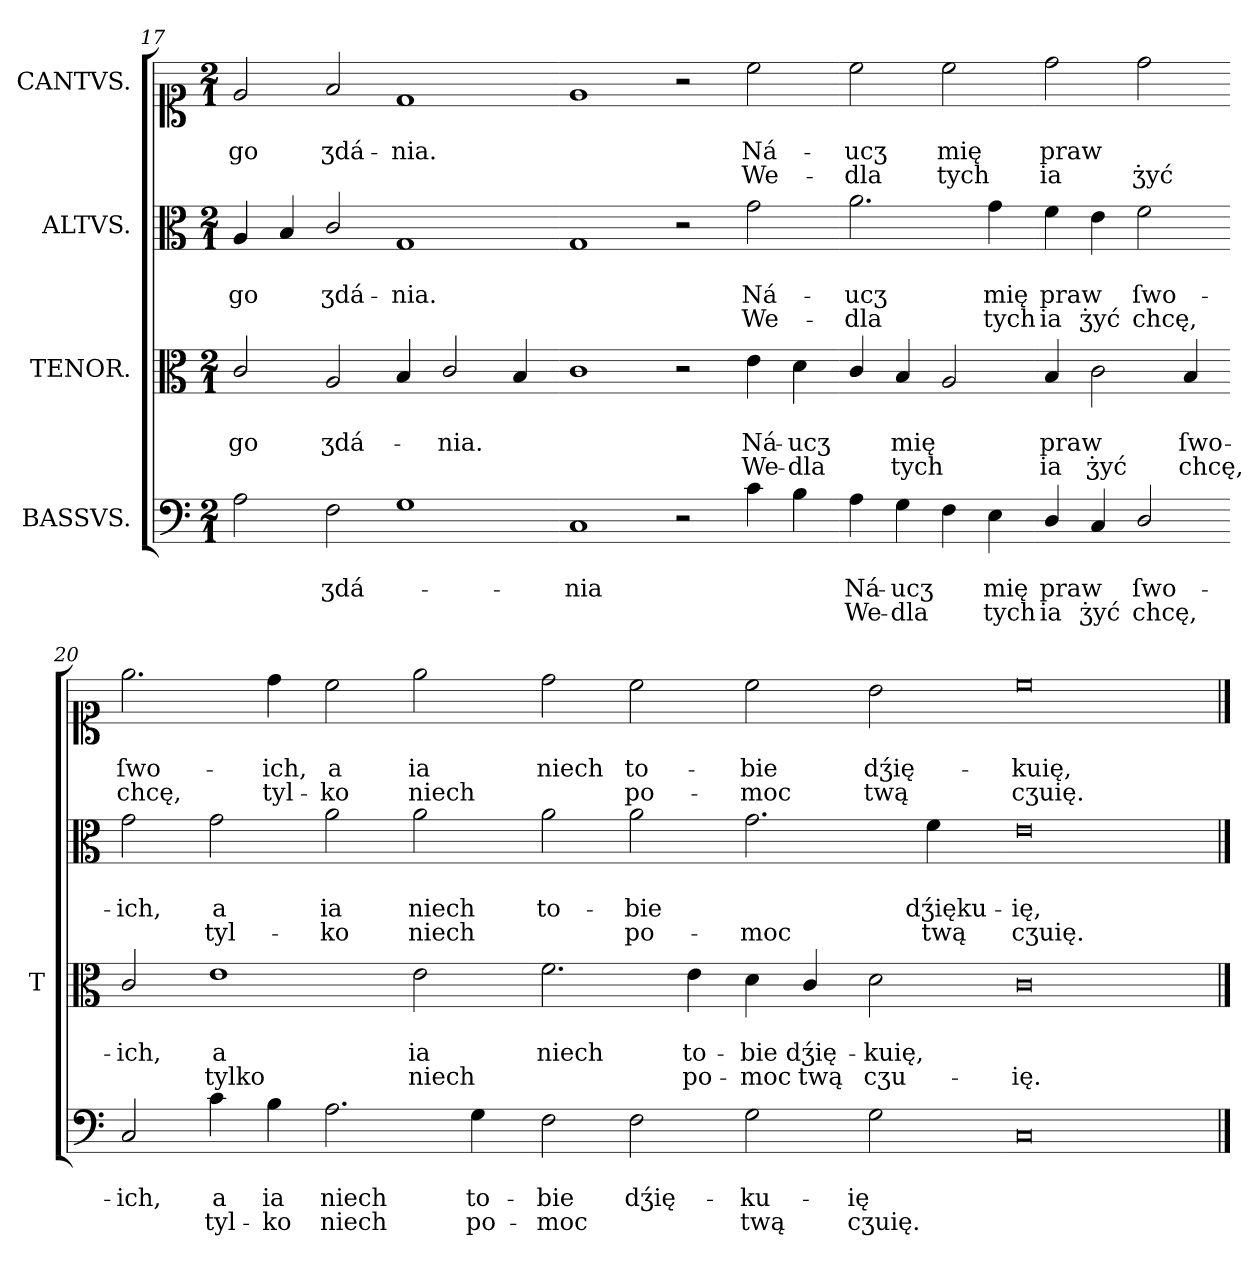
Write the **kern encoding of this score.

**kern	**text	**text	**text	**kern	**text	**text	**text	**kern	**text	**text	**text	**kern	**text	**text	**text
*part4	*part4	*part4	*part4	*part3	*part3	*part3	*part3	*part2	*part2	*part2	*part2	*part1	*part1	*part1	*part1
*staff4	*staff4	*staff4	*staff4	*staff3	*staff3	*staff3	*staff3	*staff2	*staff2	*staff2	*staff2	*staff1	*staff1	*staff1	*staff1
*I"BASSVS.	*	*	*	*I"TENOR.	*	*	*	*I"ALTVS.	*	*	*	*I"CANTVS.	*	*	*
*	*	*	*	*I'T	*	*	*	*	*	*	*	*	*	*	*
*clefF4	*	*	*	*clefC3	*	*	*	*clefC3	*	*	*	*clefC1	*	*	*
*k[]	*	*	*	*k[]	*	*	*	*k[]	*	*	*	*k[]	*	*	*
*M2/1	*	*	*	*M2/1	*	*	*	*M2/1	*	*	*	*M2/1	*	*	*
=17	=17	=17	=17	=17	=17	=17	=17	=17	=17	=17	=17	=17	=17	=17	=17
2A\	.	.	.	2c/	.	-go	.	4A/	.	-go	.	2e/	.	-go	.
.	.	.	.	.	.	.	.	4B/	.	.	.	.	.	.	.
2F\	.	ʒdá-	.	2A/	.	ʒdá-	.	2c/	.	ʒdá-	.	2f/	.	ʒdá-	.
1G\	.	.	.	4B/	.	.	.	1G/	.	-nia.	.	1d/	.	-nia.	.
.	.	.	.	2c/	.	-nia.	.	.	.	.	.	.	.	.	.
.	.	.	.	4B/	.	.	.	.	.	.	.	.	.	.	.
=18-	=18-	=18-	=18-	=18-	=18-	=18-	=18-	=18-	=18-	=18-	=18-	=18-	=18-	=18-	=18-
1C/	.	-nia	.	1c\	.	.	.	1G/	.	.	.	1e/	.	.	.
2r	.	.	.	2r	.	.	.	2r	.	.	.	2r	.	.	.
4c\	.	.	.	4e\	.	Ná-	We-	2g\	.	Ná-	We-	2cc\	.	Ná-	We-
4B\	.	.	.	4d\	.	-ucʒ	-dla	.	.	.	.	.	.	.	.
=19-	=19-	=19-	=19-	=19-	=19-	=19-	=19-	=19-	=19-	=19-	=19-	=19-	=19-	=19-	=19-
4A\	.	Ná-	We-	4c/	.	.	.	2.a\	.	-ucʒ	-dla	2cc\	.	-ucʒ	-dla
4G\	.	-ucʒ	-dla	4B/	.	mię	tych	.	.	.	.	.	.	.	.
4F\	.	.	.	2A/	.	.	.	.	.	.	.	2cc\	.	mię	tych
4E\	.	mię	tych	.	.	.	.	4g\	.	mię	tych	.	.	.	.
=-	=-	=-	=-	=-	=-	=-	=-	=-	=-	=-	=-	=-	=-	=-	=-
4D/	.	praw	ia	4B/	.	praw	ia	4f\	.	praw	ia	2dd\	.	praw	ia
4C/	.	.	ʒ̇yć	2c\	.	.	ʒ̇yć	4e\	.	.	ʒ̇yć	.	.	.	.
2D/	.	ſwo-	chcę,	.	.	.	.	2f\	.	ſwo-	chcę,	2dd\	.	.	ʒ̇yć
.	.	.	.	4B/	.	ſwo-	chcę,	.	.	.	.	.	.	.	.
=20-	=20-	=20-	=20-	=20-	=20-	=20-	=20-	=20-	=20-	=20-	=20-	=20-	=20-	=20-	=20-
2C/	.	-ich,	.	2c/	.	-ich,	.	2g\	.	-ich,	.	2.ee\	.	ſwo-	chcę,
4c\	.	a	tyl-	1e\	.	a	tylko	2g\	.	a	tyl-	.	.	.	.
4B\	.	ia	-ko	.	.	.	.	.	.	.	.	4dd\	.	-ich,	tyl-
2.A\	.	niech	niech	.	.	.	.	2a\	.	ia	-ko	2cc\	.	a	-ko
.	.	.	.	2e\	.	ia	niech	2a\	.	niech	niech	2ee\	.	ia	niech
4G\	.	to-	po-	.	.	.	.	.	.	.	.	.	.	.	.
=21-	=21-	=21-	=21-	=21-	=21-	=21-	=21-	=21-	=21-	=21-	=21-	=21-	=21-	=21-	=21-
2F\	.	-bie	-moc	2.f\	.	niech	.	2a\	.	to-	.	2dd\	.	niech	.
2F\	.	dʒ́ię-	.	.	.	.	.	2a\	.	-bie	po-	2cc\	.	to-	po-
.	.	.	.	4e\	.	to-	po-	.	.	.	.	.	.	.	.
2G\	.	-ku-	twą	4d\	.	-bie	-moc	2.g\	.	.	-moc	2cc\	.	-bie	-moc
.	.	.	.	4c/	.	dʒ́ię-	twą	.	.	.	.	.	.	.	.
2G\	.	-ię	cʒuię.	2d\	.	-kuię,	cʒu-	.	.	.	.	2b\	.	dʒ́ię-	twą
.	.	.	.	.	.	.	.	4f\	.	dʒ́ięku-	twą	.	.	.	.
=22-	=22-	=22-	=22-	=22-	=22-	=22-	=22-	=22-	=22-	=22-	=22-	=22-	=22-	=22-	=22-
0C/	.	.	.	0c\	.	.	-ię.	0e\	.	-ię,	cʒuię.	0cc\	.	-kuię,	cʒuię.
==	==	==	==	==	==	==	==	==	==	==	==	==	==	==	==
*-	*-	*-	*-	*-	*-	*-	*-	*-	*-	*-	*-	*-	*-	*-	*-
